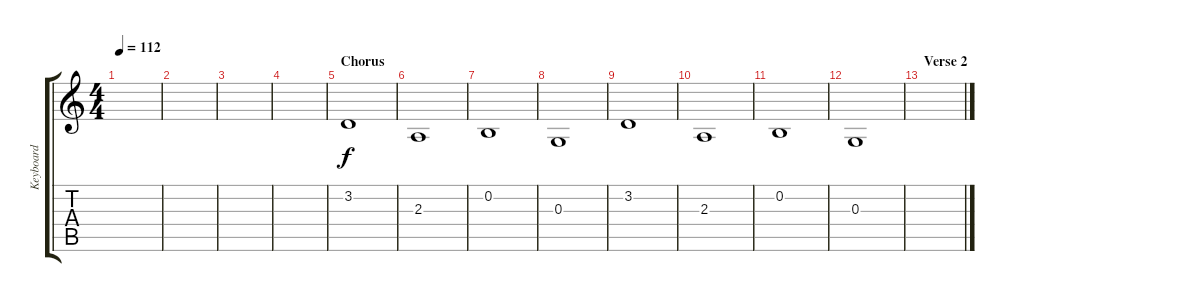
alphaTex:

\track ("Keyboard" "Keyboard") {instrument stringensemble2}
\staff {score tabs}
\tuning (E4 B3 G3 D3 A2 E2) {hide}
\ts (4 4)
\tempo 112
\clef g2
\ks c
|
|
|
|
\section ("" "Chorus")
3.2.1 |
2.3.1 |
0.2.1 |
0.3.1 |
3.2.1 |
2.3.1 |
0.2.1 |
0.3.1 |
\section ("" "Verse 2")
